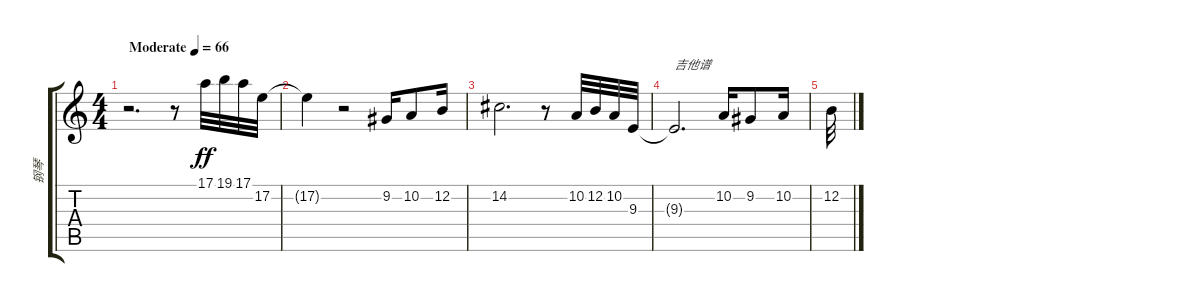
\track ("钢琴" "钢琴") {instrument acousticgrandpiano}
\staff {score tabs}
\tuning (E4 B3 G3 D3 A2 E2) {hide}
\ts (4 4)
\tempo (66 "Moderate")
\clef g2
\ks c
r.2{d dy ff instrument acousticgrandpiano} r.8 17.1.32 19.1.32 17.1.32 17.2.32 |
17.2{t}.4 r.2 9.2.16 10.2.8 12.2.16 |
14.2.2{d} r.8 10.2.32 12.2.32 10.2.32 9.3.32 |
9.3{t}.2{d txt "吉他谱"} 10.2.16 9.2.8 10.2.16 |
12.2.32
